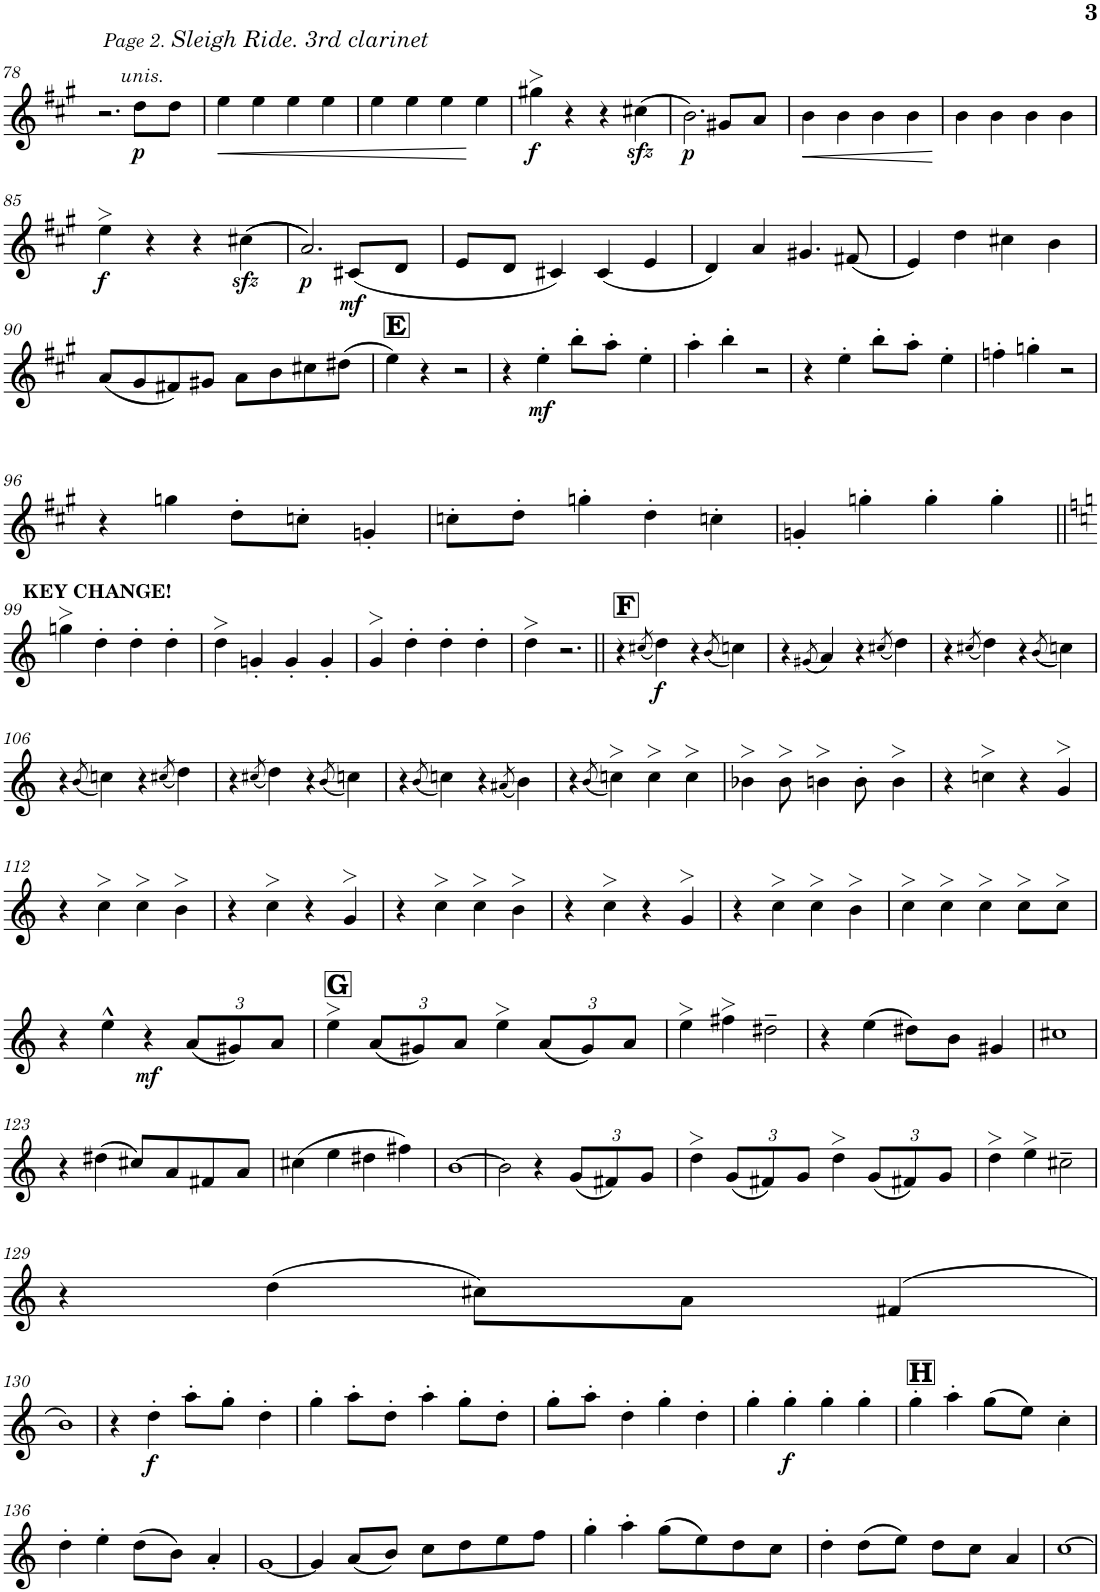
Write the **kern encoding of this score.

**kern	**dynam
*part1	*part1
*staff1	*staff1
*I"Piano	*
*I'Pno.	*
!!LO:PB:g=z
*clefG2	*
*k[f#c#g#]	*
*M2/2	*
*met(c|)	*
=78	=78
!LO:TX:a:i:t=Page 2.	!
!LO:TX:a:t=Sleigh Ride. 3rd clarinet	!
2.r	.
!LO:TX:a:i:t=unis.	!
!	!LO:DY:b
8dd\L	p
8dd\J	.
=79	=79
!	!LO:HP:b
4ee\	<
4ee\	.
4ee\	.
4ee\	.
=80	=80
4ee\	.
4ee\	.
4ee\	.
4ee\	[
=81	=81
!	!LO:DY:b
4gg#X>\	f
4r	.
4r	.
(4cc#Xzz<\	.
=82	=82
!	!LO:DY:b
2.b\)	p
8g#X/L	.
8a/J	.
=83	=83
!	!LO:HP:b
4b\	<
4b\	.
4b\	.
4b\	.
.	[
=84	=84
4b\	.
4b\	.
4b\	.
4b\	.
!!LO:LB:g=z
=85	=85
!	!LO:DY:b
4ee>\	f
4r	.
4r	.
((4cc#Xzz<\	.
=86	=86
!	!LO:DY:b
2.a/))	p
!	!LO:DY:b
(8c#X/L	mf
8d/J	.
=87	=87
8e/L	.
8d/J	.
4c#X/)	.
(4c#/	.
4e/	.
=88	=88
4d/)	.
4a/	.
4.g#X/	.
(8f#X/	.
=89	=89
4e/)	.
4dd\	.
4cc#X\	.
4b\	.
!!LO:LB:g=z
=90	=90
(8a/L	.
8g#/	.
8f#X/)	.
8g#X/J	.
8a\L	.
8b\	.
8cc#X\	.
(8dd#X\J	.
=91	=91
!LO:TX:a:B:t=E	!
4ee\)	.
4r	.
2r	.
=92	=92
4r	.
!	!LO:DY:b
4ee'\	mf
8bb'\L	.
8aa'\J	.
4ee'\	.
=93	=93
4aa'\	.
4bb'\	.
2r	.
=94	=94
4r	.
4ee'\	.
8bb'\L	.
8aa'\J	.
4ee'\	.
=95	=95
4ffn'\	.
4ggn'\	.
2r	.
!!LO:LB:g=z
=96	=96
4r	.
4ggn\	.
8dd'\L	.
8ccn'\J	.
4gn'/	.
=97	=97
8ccn'\L	.
8dd'\J	.
4ggn'\	.
4dd'\	.
4ccn'\	.
=98	=98
4gn'/	.
4ggn'\	.
4gg'\	.
4gg'\	.
!!LO:LB:g=z
=99||	=99||
*k[]	*
!LO:TX:a:B:t=KEY CHANGE!	!
4ggn>\	.
4dd'\	.
4dd'\	.
4dd'\	.
=100	=100
4dd>\	.
4gn'/	.
4g'/	.
4g'/	.
=101	=101
4g>/	.
4dd'\	.
4dd'\	.
4dd'\	.
=102	=102
4dd>\	.
2.r	.
=103||	=103||
!LO:TX:a:B:t=F	!
4r	.
(8qcc#X/	.
!	!LO:DY:b
4dd\)	f
4r	.
(8qb/	.
4ccn\)	.
=104	=104
4r	.
(8qg#X/	.
4a/)	.
4r	.
(8qcc#X/	.
4dd\)	.
=105	=105
4r	.
(8qcc#X/	.
4dd\)	.
4r	.
((8qb/	.
4ccn\))	.
!!LO:LB:g=z
=106	=106
4r	.
(8qb/	.
4ccn\)	.
4r	.
(8qcc#X/	.
4dd\)	.
=107	=107
4r	.
(8qcc#X/	.
4dd\)	.
4r	.
(8qb/	.
4ccn\)	.
=108	=108
4r	.
(8qb/	.
4ccn\)	.
4r	.
(8qa#X/	.
4b\)	.
=109	=109
4r	.
(8qb/	.
4ccn>\)	.
4cc>\	.
4cc>\	.
=110	=110
4b-X>\	.
8b->\	.
4bn>\	.
8b'\	.
4b>\	.
=111	=111
4r	.
4ccn>\	.
4r	.
4g>/	.
!!LO:LB:g=z
=112	=112
4r	.
4cc>\	.
4cc>\	.
4b>\	.
=113	=113
4r	.
4cc>\	.
4r	.
4g>/	.
=114	=114
4r	.
4cc>\	.
4cc>\	.
4b>\	.
=115	=115
4r	.
4cc>\	.
4r	.
4g>/	.
=116	=116
4r	.
4cc>\	.
4cc>\	.
4b>\	.
=117	=117
4cc>\	.
4cc>\	.
4cc>\	.
8cc>\L	.
8cc>\J	.
!!LO:LB:g=z
=118	=118
4r	.
4ee^^\	.
!	!LO:DY:b
4r	mf
*Xbrackettup	*
(12a/L	.
12g#X/)	.
12a/J	.
=119	=119
!LO:TX:a:B:t=G	!
4ee>\	.
(12a/L	.
12g#X/)	.
12a/J	.
4ee>\	.
(12a/L	.
12g#/)	.
12a/J	.
=120	=120
4ee>\	.
4ff#X>\	.
2dd#X~\	.
=121	=121
4r	.
(4ee\	.
8dd#X\L)	.
8b\J	.
4g#X/	.
=122	=122
1cc#X	.
!!LO:LB:g=z
=123	=123
4r	.
(4dd#X\	.
8cc#X/L)	.
8a/	.
8f#X/	.
8a/J	.
=124	=124
(4cc#X\	.
4ee\	.
4dd#X\	.
4ff#X\)	.
=125	=125
[1b	.
=126	=126
2b\]	.
4r	.
(12g/L	.
12f#X/)	.
12g/J	.
=127	=127
4dd>\	.
(12g/L	.
12f#X/)	.
12g/J	.
4dd>\	.
(12g/L	.
12f#X/)	.
12g/J	.
=128	=128
4dd>\	.
4ee>\	.
2cc#X~\	.
!!LO:LB:g=z
=129	=129
4r	.
(4dd\	.
8cc#X\L)	.
8a\J	.
(4f#X/	.
!!LO:LB:g=z
=130	=130
1b)	.
=131	=131
4r	.
!	!LO:DY:b
4dd'\	f
8aa'\L	.
8gg'\J	.
4dd'\	.
=132	=132
4gg'\	.
8aa'\L	.
8dd'\J	.
4aa'\	.
8gg'\L	.
8dd'\J	.
=133	=133
8gg'\L	.
8aa'\J	.
4dd'\	.
4gg'\	.
4dd'\	.
=134	=134
4gg'\	.
!	!LO:DY:b
4gg'\	f
4gg'\	.
4gg'\	.
=135	=135
!LO:TX:a:B:t=H	!
4gg'\	.
4aa'\	.
(8gg\L	.
8ee\J)	.
4cc'\	.
!!LO:LB:g=z
=136	=136
4dd'\	.
4ee'\	.
(8dd\L	.
8b\J)	.
4a'/	.
=137	=137
[1g	.
=138	=138
4g/]	.
(8a/L	.
8b/J)	.
8cc\L	.
8dd\	.
8ee\	.
8ff\J	.
=139	=139
4gg'\	.
4aa'\	.
(8gg\L	.
8ee\)	.
8dd\	.
8cc\J	.
=140	=140
4dd'\	.
(8dd\L	.
8ee\J)	.
8dd\L	.
8cc\J	.
4a/	.
=141	=141
[1cc	.
=	=
*-	*-
